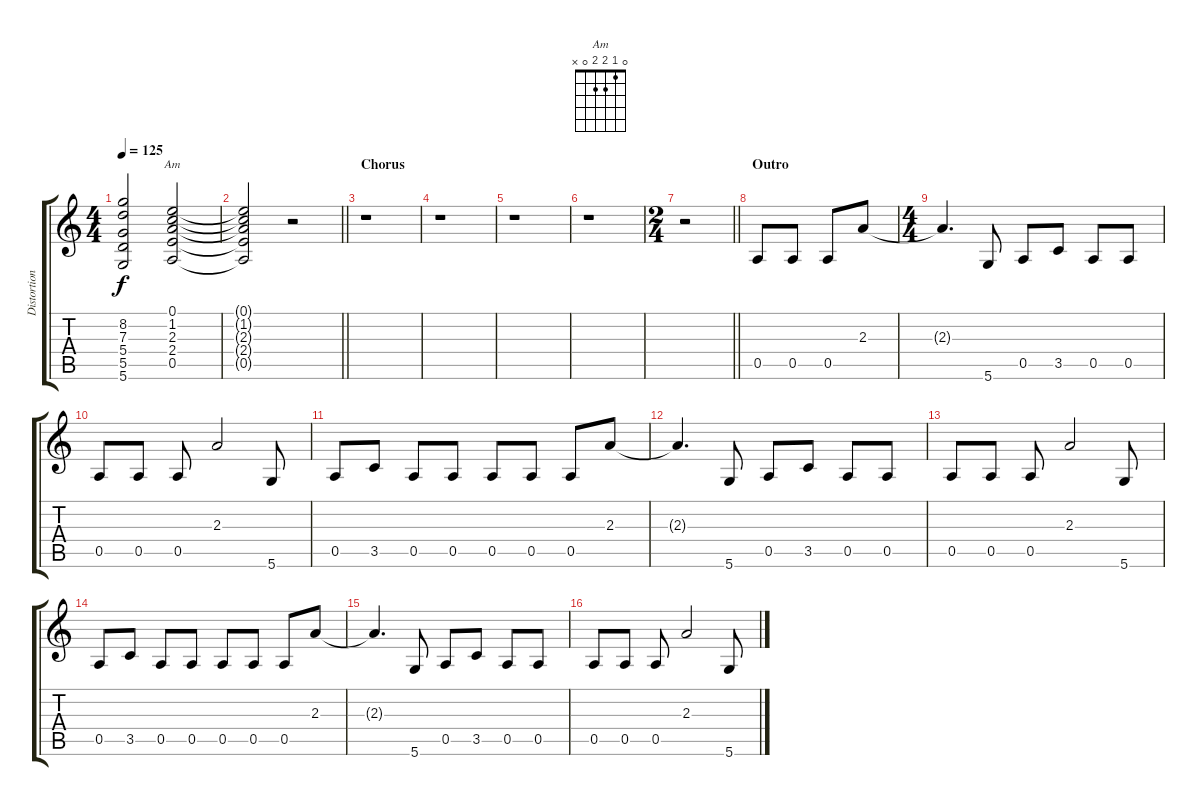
\track ("Distortion Guitar" "Distortion") {instrument distortionguitar}
\staff {score tabs}
\tuning (E4 B3 G3 D3 A2 D2) {hide}
\chord ("Am" 0 1 2 2 0 x)
\ts (4 4)
\tempo 125
\clef g2
\ks c
(8.2{t} 7.3{t} 5.4{t} 5.5{t} 5.6{t}).2{dy f} (0.1 1.2 2.3 2.4 0.5).2{ch "Am"} |
\barLineRight lightlight
(0.1{t} 1.2{t} 2.3{t} 2.4{t} 0.5{t}).2 r.2 |
\section ("" "Chorus")
r.1 |
r.1 |
r.1 |
r.1 |
\ts (2 4)
\barLineRight lightlight
r.2 |
\section ("" "Outro")
0.5.8 0.5.8 0.5.8 2.3.8 |
\ts (4 4)
2.3{t}.4{d} 5.6.8 0.5.8 3.5.8 0.5.8 0.5.8 |
0.5.8 0.5.8 0.5.8 2.3.2 5.6.8 |
0.5.8 3.5.8 0.5.8 0.5.8 0.5.8 0.5.8 0.5.8 2.3.8 |
2.3{t}.4{d} 5.6.8 0.5.8 3.5.8 0.5.8 0.5.8 |
0.5.8 0.5.8 0.5.8 2.3.2 5.6.8 |
0.5.8 3.5.8 0.5.8 0.5.8 0.5.8 0.5.8 0.5.8 2.3.8 |
2.3{t}.4{d} 5.6.8 0.5.8 3.5.8 0.5.8 0.5.8 |
0.5.8 0.5.8 0.5.8 2.3.2 5.6.8
